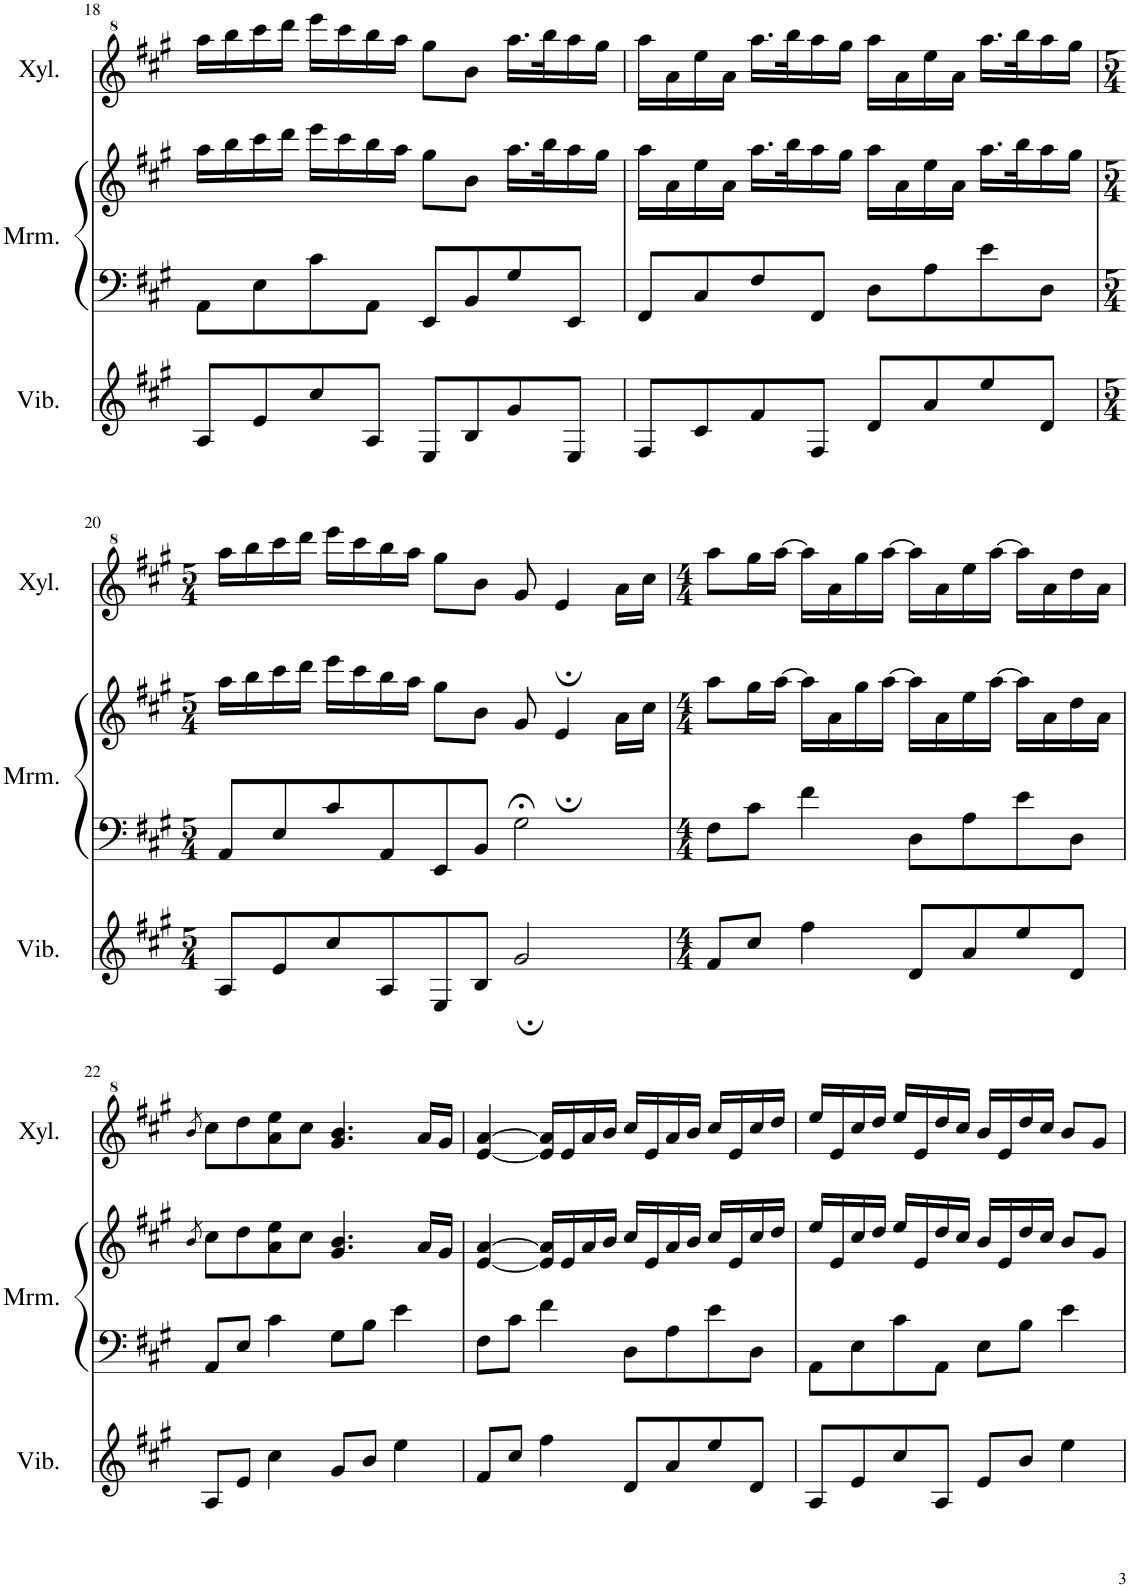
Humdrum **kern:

**kern	**kern	**kern	**kern
*part3	*part2	*part2	*part1
*staff4	*staff3	*staff2	*staff1
*I"Vibraphone	*I"Marimba	*	*I"Xylophone
*I'Vib.	*I'Mrm.	*	*I'Xyl.
!!LO:PB:g=z
*clefG2	*clefF4	*clefG2	*clefG^2
*k[f#c#g#]	*k[f#c#g#]	*k[f#c#g#]	*k[f#c#g#]
*M4/4	*M4/4	*M4/4	*M4/4
=18	=18	=18	=18
8A/L	8AA\L	16aa\LL	16aaa\LL
.	.	16bb\	16bbb\
8e/	8E\	16ccc#\	16cccc#\
.	.	16ddd\JJ	16dddd\JJ
8cc#/	8c#\	16eee\LL	16eeee\LL
.	.	16ccc#\	16cccc#\
8A/J	8AA\J	16bb\	16bbb\
.	.	16aa\JJ	16aaa\JJ
8E/L	8EE/L	8gg#\L	8ggg#\L
8B/	8BB/	8b\J	8bb\J
8g#/	8G#/	16.aa\LL	16.aaa\LL
.	.	32bb\K	32bbb\K
8E/J	8EE/J	16aa\	16aaa\
.	.	16gg#\JJ	16ggg#\JJ
=19	=19	=19	=19
8F#/L	8FF#/L	16aa\LL	16aaa\LL
.	.	16a\	16aa\
8c#/	8C#/	16ee\	16eee\
.	.	16a\JJ	16aa\JJ
8f#/	8F#/	16.aa\LL	16.aaa\LL
.	.	32bb\K	32bbb\K
8F#/J	8FF#/J	16aa\	16aaa\
.	.	16gg#\JJ	16ggg#\JJ
8d/L	8D\L	16aa\LL	16aaa\LL
.	.	16a\	16aa\
8a/	8A\	16ee\	16eee\
.	.	16a\JJ	16aa\JJ
8ee/	8e\	16.aa\LL	16.aaa\LL
.	.	32bb\K	32bbb\K
8d/J	8D\J	16aa\	16aaa\
.	.	16gg#\JJ	16ggg#\JJ
!!LO:LB:g=z
=20	=20	=20	=20
*M5/4	*M5/4	*M5/4	*M5/4
8A/L	8AA/L	16aa\LL	16aaa\LL
.	.	16bb\	16bbb\
8e/	8E/	16ccc#\	16cccc#\
.	.	16ddd\JJ	16dddd\JJ
8cc#/	8c#/	16eee\LL	16eeee\LL
.	.	16ccc#\	16cccc#\
8A/	8AA/	16bb\	16bbb\
.	.	16aa\JJ	16aaa\JJ
8E/	8EE/	8gg#\L	8ggg#\L
8B/J	8BB/J	8b\J	8bb\J
2g#;/	2G#;<\	8g#/	8gg#/
.	.	4e;/	4ee;/
.	.	16a\LL	16aa\LL
.	.	16cc#\JJ	16ccc#\JJ
=21	=21	=21	=21
*M4/4	*M4/4	*M4/4	*M4/4
8f#/L	8F#\L	8aa\L	8aaa\L
8cc#/J	8c#\J	16gg#\L	16ggg#\L
.	.	[16aa\JJ	[16aaa\JJ
4ff#\	4f#\	16aa\LL]	16aaa\LL]
.	.	16a\	16aa\
.	.	16gg#\	16ggg#\
.	.	[16aa\JJ	[16aaa\JJ
8d/L	8D\L	16aa\LL]	16aaa\LL]
.	.	16a\	16aa\
8a/	8A\	16ee\	16eee\
.	.	[16aa\JJ	[16aaa\JJ
8ee/	8e\	16aa\LL]	16aaa\LL]
.	.	16a\	16aa\
8d/J	8D\J	16dd\	16ddd\
.	.	16a\JJ	16aa\JJ
!!LO:LB:g=z
=22	=22	=22	=22
.	.	8qb/	8qbb/
8A/L	8AA/L	8cc#\L	8ccc#\L
8e/J	8E/J	8dd\	8ddd\
4cc#\	4c#\	8a\ 8ee\	8aa\ 8eee\
.	.	8cc#\J	8ccc#\J
8g#/L	8G#\L	4.g#/ 4.b/	4.gg#/ 4.bb/
8b/J	8B\J	.	.
4ee\	4e\	.	.
.	.	16a/LL	16aa/LL
.	.	16g#/JJ	16gg#/JJ
=23	=23	=23	=23
8f#/L	8F#\L	[4e/ [4a/	[4ee/ [4aa/
8cc#/J	8c#\J	.	.
4ff#\	4f#\	16e/] 16a/]LL	16ee/] 16aa/]LL
.	.	16e/	16ee/
.	.	16a/	16aa/
.	.	16b/JJ	16bb/JJ
8d/L	8D\L	16cc#/LL	16ccc#/LL
.	.	16e/	16ee/
8a/	8A\	16a/	16aa/
.	.	16b/JJ	16bb/JJ
8ee/	8e\	16cc#/LL	16ccc#/LL
.	.	16e/	16ee/
8d/J	8D\J	16cc#/	16ccc#/
.	.	16dd/JJ	16ddd/JJ
=24	=24	=24	=24
8A/L	8AA\L	16ee/LL	16eee/LL
.	.	16e/	16ee/
8e/	8E\	16cc#/	16ccc#/
.	.	16dd/JJ	16ddd/JJ
8cc#/	8c#\	16ee/LL	16eee/LL
.	.	16e/	16ee/
8A/J	8AA\J	16dd/	16ddd/
.	.	16cc#/JJ	16ccc#/JJ
8e/L	8E\L	16b/LL	16bb/LL
.	.	16e/	16ee/
8b/J	8B\J	16dd/	16ddd/
.	.	16cc#/JJ	16ccc#/JJ
4ee\	4e\	8b/L	8bb/L
.	.	8g#/J	8gg#/J
=	=	=	=
*-	*-	*-	*-
